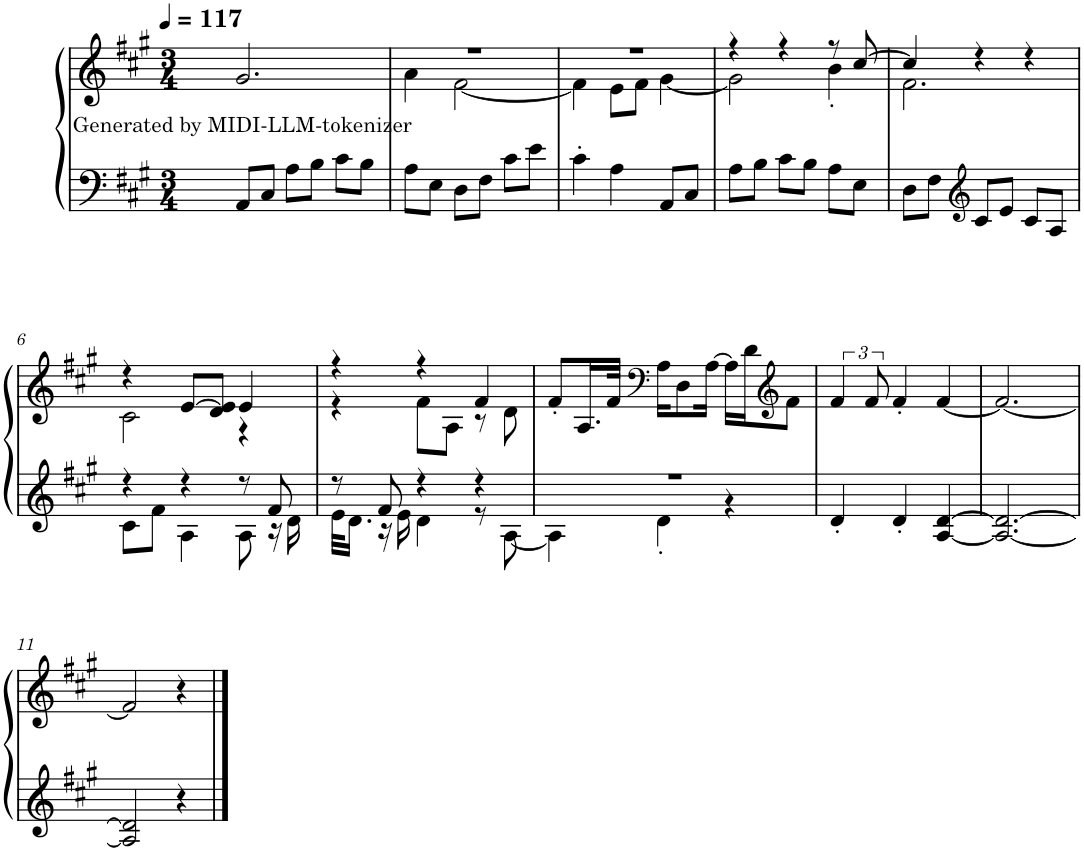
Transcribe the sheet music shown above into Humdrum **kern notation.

**kern	**kern	**text
*part1	*part1	*part1
*staff2	*staff1	*staff1
*I"Piano	*	*
*I'Pno.	*	*
*clefF4	*clefG2	*
*k[f#c#g#]	*k[f#c#g#]	*
*M3/4	*M3/4	*
*MM117	*MM117	*
=1	=1	=1
!	!	!LO:LY:b
8AA/L	2.g#/	Generated by MIDI-LLM-tokenizer
8C#/J	.	.
8A\L	.	.
8B\J	.	.
8c#\L	.	.
8B\J	.	.
=2	=2	=2
*	*^	*
8A\L	2.r	4a\	.
8E\J	.	.	.
8D\L	.	[2f#\	.
8F#\J	.	.	.
8c#\L	.	.	.
8e\J	.	.	.
=3	=3	=3	=3
4c#'\	2.r	4f#\]	.
4A\	.	8e\L	.
.	.	8f#\J	.
8AA/L	.	[4g#\	.
8C#/J	.	.	.
=4	=4	=4	=4
8A\L	4r	2g#\]	.
8B\J	.	.	.
8c#\L	4r	.	.
8B\J	.	.	.
8A\L	8r	4b'\	.
8E\J	[8cc#/	.	.
=5	=5	=5	=5
8D\L	4cc#/]	2.f#\	.
8F#\J	.	.	.
*clefG2	*	*	*
8c#/L	4r	.	.
8e/J	.	.	.
8c#/L	4r	.	.
8A/J	.	.	.
!!LO:LB:g=z	!!
=6	=6	=6	=6
*^	*	*	*
4r	8c#\L	4r	2c#\	.
.	8f#\J	.	.	.
4r	4A\	[8e/L	.	.
.	.	8d/ 8e/]J	.	.
8r	8A\	4e/	4r	.
8f#/	16r	.	.	.
.	16d\	.	.	.
=7	=7	=7	=7	=7
8r	32e\KLL	4r	4r	.
.	16.d\JJ	.	.	.
8f#/	16r	.	.	.
.	16e\	.	.	.
4r	4d\	4r	8f#\L	.
.	.	.	8A\J	.
4r	8r	4f#/	8r	.
.	[8A\	.	8d\	.
*	*	*v	*v	*
=8	=8	=8	=8
2.r	4A\]	8f#'/L	.
.	.	16.A/L	.
.	.	32f#/JJk	.
*	*	*clefF4	*
.	4d'\	16A\KL	.
.	.	8D\	.
.	.	[16A\Jk	.
.	4r	16A\LL]	.
.	.	16d\J	.
*	*	*clefG2	*
.	.	8f#\J	.
*v	*v	*	*
=9	=9	=9
4d'/	6f#/	.
.	12f#/	.
4d'/	4f#'/	.
[4A/ [4d/	[4f#/	.
=10	=10	=10
2.A/_ 2.d/_	2.f#/_	.
!!LO:LB:g=z
=11	=11	=11
2A/] 2d/]	2f#/]	.
4r	4r	.
==	==	==
*-	*-	*-
